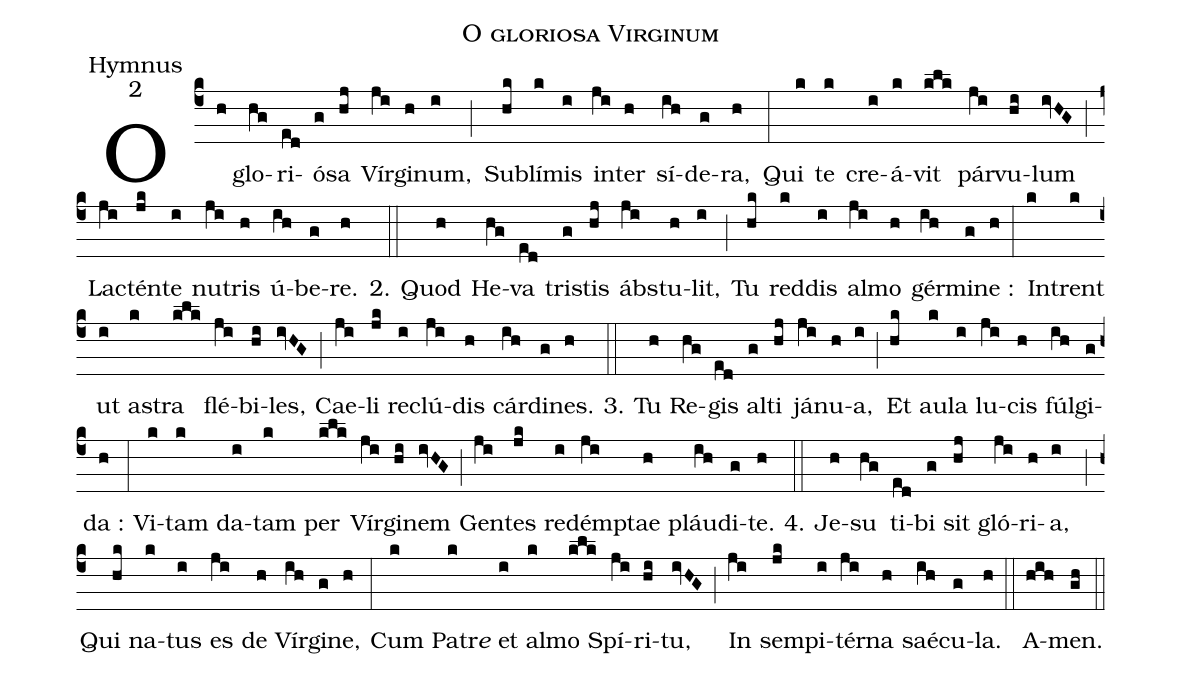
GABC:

name:O gloriosa Virginum;
office-part:Hymnus;
mode:2;
%%
(c4)O(h) glo(hg)ri(ed)ó(g)sa(hj) Vír(ji)gi(h)num,(i) (;)
Sub(hk)lí(k)mis(i) in(ji)ter(h) sí(ih)de(g)ra,(h) (:)
Qui(k) te(k) cre(i)á(k)vit(klk) pár(ji)vu(hi)lum(ivHG) (;)
La(ji)ctén(jk)te(i) nu(ji)tris(h) ú(ih)be(g)re.(h) (::)

2. Quod(h) He(hg)va(ed) tri(g)stis(hj) ábs(ji)tu(h)lit,(i) (;)
Tu(hk) red(k)dis(i) al(ji)mo(h) gér(ih)mi(g)ne :(h) (:)
In(k)trent(k) ut(i) a(k)stra(klk) flé(ji)bi(hi)les,(ivHG) (;)
Cae(ji)li(jk) re(i)clú(ji)dis(h) cár(ih)di(g)nes.(h) (::)

3. Tu(h) Re(hg)gis(ed) al(g)ti(hj) já(ji)nu(h)a,(i) (;)
Et(hk) au(k)la(i) lu(ji)cis(h) fúl(ih)gi(g)da :(h) (:)
Vi(k)tam(k) da(i)tam(k) per(klk) Vír(ji)gi(hi)nem(ivHG) (;)
Gen(ji)tes(jk) red(i)ém(ji)ptae(h) pláu(ih)di(g)te.(h) (::)

4. Je(h)su(hg) ti(ed)bi(g) sit(hj) gló(ji)ri(h)a,(i) (;)
Qui(hk) na(k)tus(i) es(ji) de(h) Vír(ih)gi(g)ne,(h) (:)
Cum(k) Patr<i>e</i>(k) et(i) al(k)mo(klk) Spí(ji)ri(hi)tu,(ivHG) (;)
In(ji) sem(jk)pi(i)tér(ji)na(h) saé(ih)cu(g)la.(h) (::)
A(hih)men.(gh) (::)
